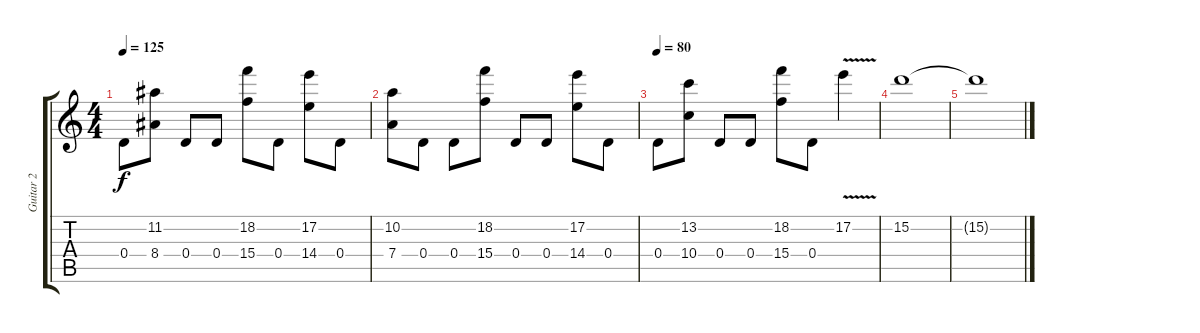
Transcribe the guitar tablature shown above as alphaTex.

\track ("Guitar 2" "Guitar 2") {instrument distortionguitar}
\staff {score tabs}
\tuning (E4 B3 G3 D3 A2 D2) {hide}
\ts (4 4)
\tempo 125
\clef g2
\ks c
0.4.8{dy f} (11.2 8.4).8 0.4.8 0.4.8 (18.2 15.4).8 0.4.8 (17.2 14.4).8 0.4.8 |
(10.2 7.4).8 0.4.8 0.4.8 (18.2 15.4).8 0.4.8 0.4.8 (17.2 14.4).8 0.4.8 |
\tempo 80
0.4.8 (13.2 10.4).8 0.4.8 0.4.8 (18.2 15.4).8 0.4.8 17.2{v}.4 |
15.2.1 |
15.2{t}.1
